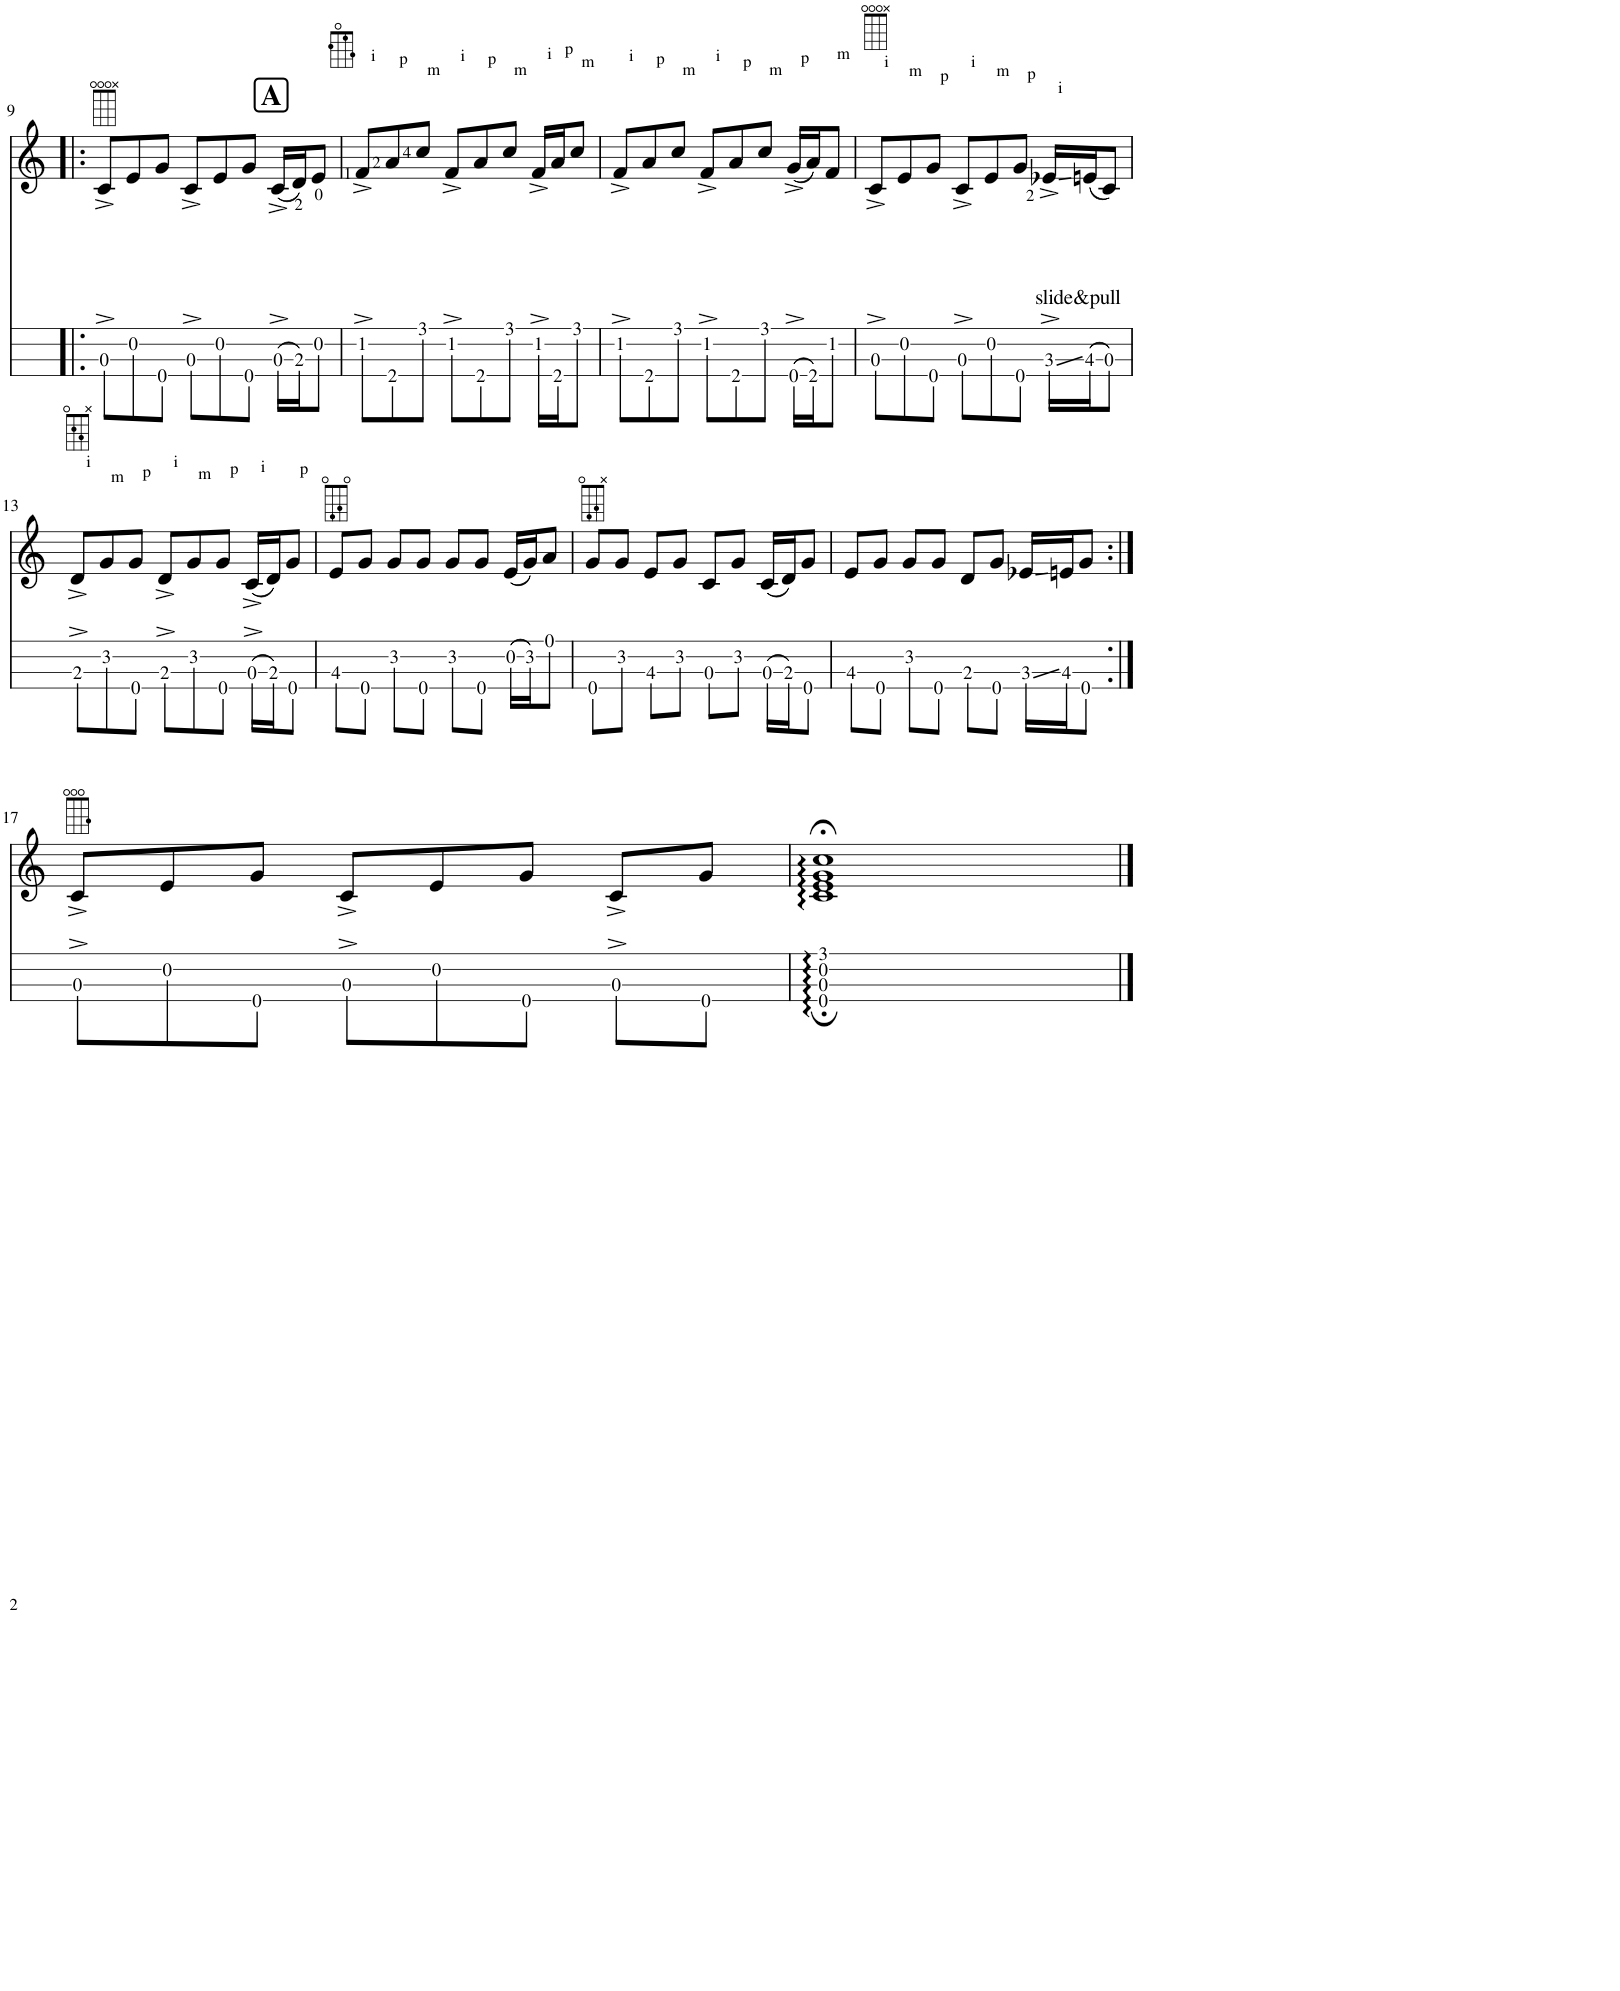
**kern	**kern
*part1	*part1
*staff2	*staff1
*I"Ukulele	*
*I'Uk.	*
!!LO:PB:g=z
*	*clefG2
*k[]	*k[]
*M4/4	*M4/4
!!LO:REH:place=s1:a:B:cj:fs=14:t=A:qo=3
=9!|:	=9!|:
8c^\L	8c^/L
8e\	8e/
8g\J	8g/J
8c^\L	8c^/L
8e\	8e/
8g\J	8g/J
16c^\LL	(16c^/LL
16d\J	16d/J)
8e\J	8e/J
=10	=10
8f^\L	8f^/L
8a\	8a/
8cc\J	8cc/J
8f^\L	8f^/L
8a\	8a/
8cc\J	8cc/J
16f^\LL	16f^/LL
16a<\J	16a/J
8cc<\J	8cc/J
=11	=11
8f<^\L	8f^/L
8a<\	8a/
8cc<\J	8cc/J
8f<^\L	8f^/L
8a<\	8a/
8cc<\J	8cc/J
16g<^\LL	(16g^/LL
16a\J	16a/J)
8f\J	8f/J
=12	=12
8c^\L	8c^/L
8e\	8e/
8g\J	8g/J
8c^\L	8c^/L
8e\	8e/
8g\J	8g/J
!	!LO:TX:b:t=slide&pull
16e-^\LL	16e-X^/LL
16e\J	(16en/J
8c\J	8c/J)
!!LO:LB:g=z
=13	=13
8d^\L	8d^/L
8g\	8g/
8g\J	8g/J
8d<^\L	8d^/L
8g<\	8g/
8g<\J	8g/J
16c<^\LL	(16c^/LL
16d\J	16d/J)
8g<\J	8g/J
=14	=14
8e\L	8e/L
8g\J	8g/J
8g\L	8g/L
8g\J	8g/J
8g\L	8g/L
8g\J	8g/J
16e\LL	(16e/LL
16g\J	16g/J)
8a\J	8a/J
=15	=15
8g\L	8g/L
8g\J	8g/J
8e\L	8e/L
8g\J	8g/J
8c\L	8c/L
8g\J	8g/J
16c\LL	(16c/LL
16d\J	16d/J)
8g\J	8g/J
=16	=16
8e\L	8e/L
8g\J	8g/J
8g\L	8g/L
8g\J	8g/J
8d\L	8d/L
8g\J	8g/J
16e-\LL	16e-X/LL
16e\J	16en/J
8g\J	8g/J
!!LO:LB:g=z
=17:|!	=17:|!
8c^\L	8c^/L
8e\	8e/
8g\J	8g/J
8c^\L	8c^/L
8e\	8e/
8g\J	8g/J
8c^\L	8c^/L
8g\J	8g/J
=18	=18
1g:; 1c:; 1e:; 1cc:;	1c:;< 1e:;< 1g:;< 1cc:;<
==	==
*-	*-
